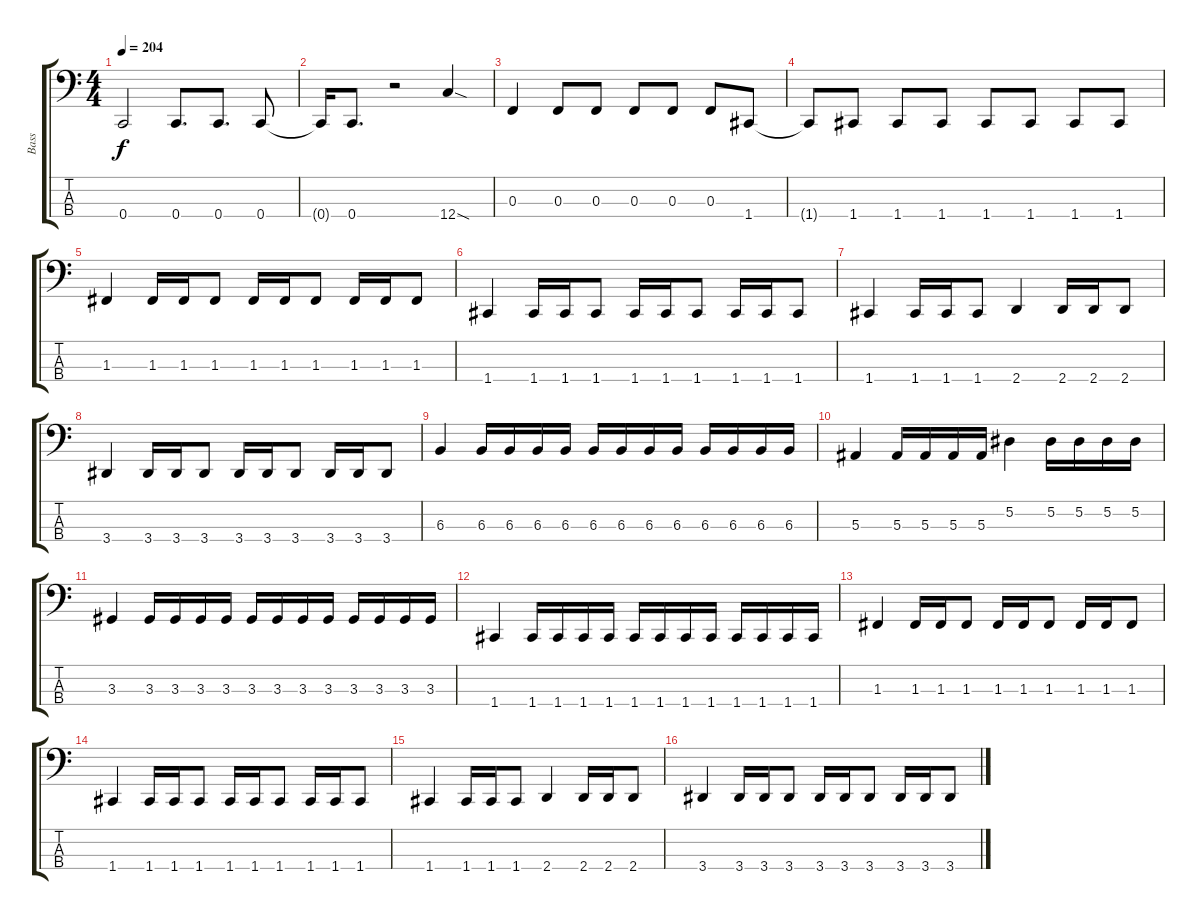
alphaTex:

\track ("Bass" "Bass") {instrument electricbasspick}
\staff {score tabs}
\tuning (Eb2 Bb1 F1 C1) {hide}
\ts (4 4)
\tempo 204
\clef f4
\ks c
0.4{t}.2{dy f} 0.4.8{d} 0.4.8{d} 0.4.8 |
0.4{t}.16 0.4.8{d} r.2 12.4{sod}.4 |
0.3.4 0.3.8 0.3.8 0.3.8 0.3.8 0.3.8 1.4.8 |
1.4{t}.8 1.4.8 1.4.8 1.4.8 1.4.8 1.4.8 1.4.8 1.4.8 |
1.3.4 1.3.16 1.3.16 1.3.8 1.3.16 1.3.16 1.3.8 1.3.16 1.3.16 1.3.8 |
1.4.4 1.4.16 1.4.16 1.4.8 1.4.16 1.4.16 1.4.8 1.4.16 1.4.16 1.4.8 |
1.4.4 1.4.16 1.4.16 1.4.8 2.4.4 2.4.16 2.4.16 2.4.8 |
3.4.4 3.4.16 3.4.16 3.4.8 3.4.16 3.4.16 3.4.8 3.4.16 3.4.16 3.4.8 |
6.3.4 6.3.16 6.3.16 6.3.16 6.3.16 6.3.16 6.3.16 6.3.16 6.3.16 6.3.16 6.3.16 6.3.16 6.3.16 |
5.3.4 5.3.16 5.3.16 5.3.16 5.3.16 5.2.4 5.2.16 5.2.16 5.2.16 5.2.16 |
3.3.4 3.3.16 3.3.16 3.3.16 3.3.16 3.3.16 3.3.16 3.3.16 3.3.16 3.3.16 3.3.16 3.3.16 3.3.16 |
1.4.4 1.4.16 1.4.16 1.4.16 1.4.16 1.4.16 1.4.16 1.4.16 1.4.16 1.4.16 1.4.16 1.4.16 1.4.16 |
1.3.4 1.3.16 1.3.16 1.3.8 1.3.16 1.3.16 1.3.8 1.3.16 1.3.16 1.3.8 |
1.4.4 1.4.16 1.4.16 1.4.8 1.4.16 1.4.16 1.4.8 1.4.16 1.4.16 1.4.8 |
1.4.4 1.4.16 1.4.16 1.4.8 2.4.4 2.4.16 2.4.16 2.4.8 |
3.4.4 3.4.16 3.4.16 3.4.8 3.4.16 3.4.16 3.4.8 3.4.16 3.4.16 3.4.8
